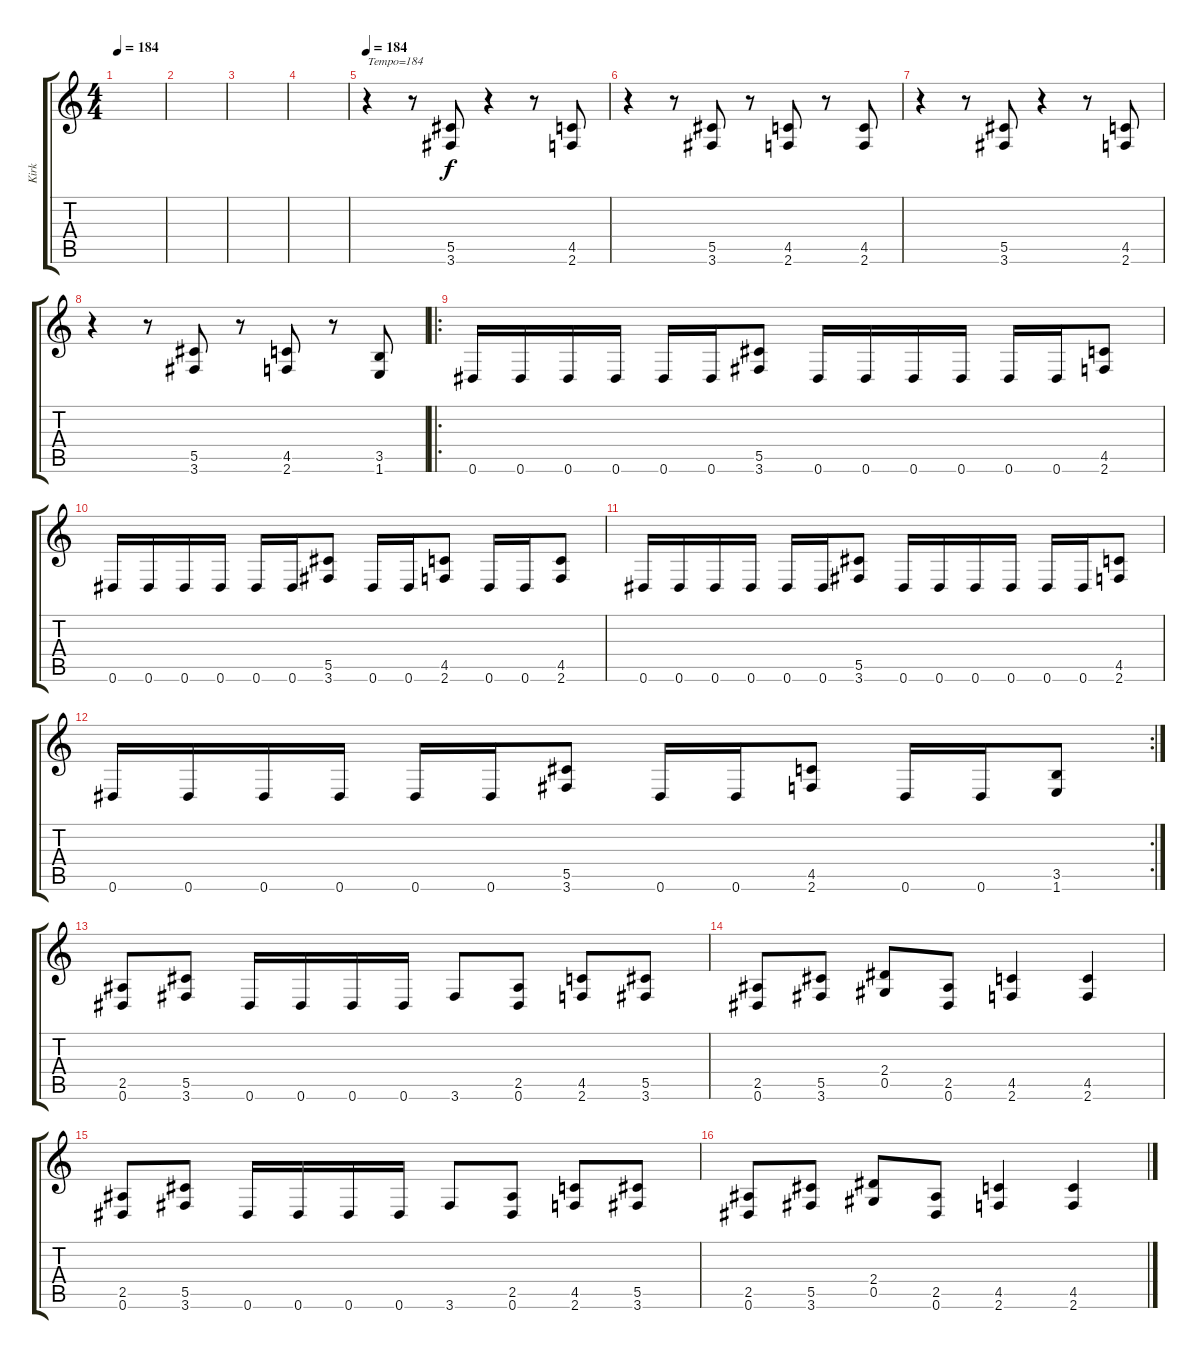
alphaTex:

\track ("Kirk" "Kirk") {instrument overdrivenguitar}
\staff {score tabs}
\tuning (Eb4 Bb3 Gb3 Db3 Ab2 Eb2) {hide}
\ts (4 4)
\tempo 184
\clef g2
\ks c
|
|
|
|
\tempo 184
r.4{txt "Tempo=184"} r.8 (5.5 3.6).8 r.4 r.8 (4.5 2.6).8 |
r.4 r.8 (5.5 3.6).8 r.8 (4.5 2.6).8 r.8 (4.5 2.6).8 |
r.4 r.8 (5.5 3.6).8 r.4 r.8 (4.5 2.6).8 |
r.4 r.8 (5.5 3.6).8 r.8 (4.5 2.6).8 r.8 (3.5 1.6).8 |
\ro
0.6.16 0.6.16 0.6.16 0.6.16 0.6.16 0.6.16 (5.5 3.6).8 0.6.16 0.6.16 0.6.16 0.6.16 0.6.16 0.6.16 (4.5 2.6).8 |
0.6.16 0.6.16 0.6.16 0.6.16 0.6.16 0.6.16 (5.5 3.6).8 0.6.16 0.6.16 (4.5 2.6).8 0.6.16 0.6.16 (4.5 2.6).8 |
0.6.16 0.6.16 0.6.16 0.6.16 0.6.16 0.6.16 (5.5 3.6).8 0.6.16 0.6.16 0.6.16 0.6.16 0.6.16 0.6.16 (4.5 2.6).8 |
\rc 2
0.6.16 0.6.16 0.6.16 0.6.16 0.6.16 0.6.16 (5.5 3.6).8 0.6.16 0.6.16 (4.5 2.6).8 0.6.16 0.6.16 (3.5 1.6).8 |
(2.5 0.6).8 (5.5 3.6).8 0.6.16 0.6.16 0.6.16 0.6.16 3.6.8 (2.5 0.6).8 (4.5 2.6).8 (5.5 3.6).8 |
(2.5 0.6).8 (5.5 3.6).8 (2.4 0.5).8 (2.5 0.6).8 (4.5 2.6).4 (4.5 2.6).4 |
(2.5 0.6).8 (5.5 3.6).8 0.6.16 0.6.16 0.6.16 0.6.16 3.6.8 (2.5 0.6).8 (4.5 2.6).8 (5.5 3.6).8 |
(2.5 0.6).8 (5.5 3.6).8 (2.4 0.5).8 (2.5 0.6).8 (4.5 2.6).4 (4.5 2.6).4
